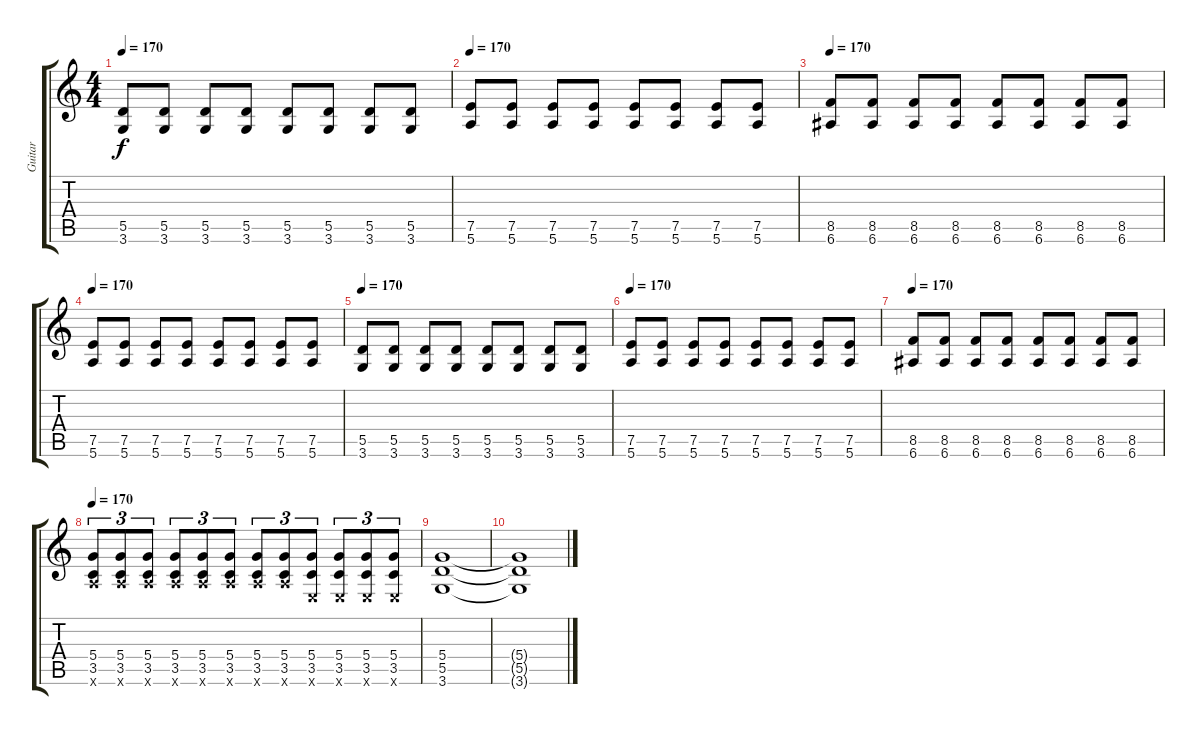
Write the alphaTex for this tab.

\track ("Guitar" "Guitar") {instrument distortionguitar}
\staff {score tabs}
\tuning (E4 B3 G3 D3 A2 E2) {hide}
\ts (4 4)
\tempo 170
\clef g2
\ks c
(5.5 3.6).8{dy f} (5.5 3.6).8 (5.5 3.6).8 (5.5 3.6).8 (5.5 3.6).8 (5.5 3.6).8 (5.5 3.6).8 (5.5 3.6).8 |
\tempo 170
(7.5 5.6).8 (7.5 5.6).8 (7.5 5.6).8 (7.5 5.6).8 (7.5 5.6).8 (7.5 5.6).8 (7.5 5.6).8 (7.5 5.6).8 |
\tempo 170
(8.5 6.6).8 (8.5 6.6).8 (8.5 6.6).8 (8.5 6.6).8 (8.5 6.6).8 (8.5 6.6).8 (8.5 6.6).8 (8.5 6.6).8 |
\tempo 170
(7.5 5.6).8 (7.5 5.6).8 (7.5 5.6).8 (7.5 5.6).8 (7.5 5.6).8 (7.5 5.6).8 (7.5 5.6).8 (7.5 5.6).8 |
\tempo 170
(5.5 3.6).8 (5.5 3.6).8 (5.5 3.6).8 (5.5 3.6).8 (5.5 3.6).8 (5.5 3.6).8 (5.5 3.6).8 (5.5 3.6).8 |
\tempo 170
(7.5 5.6).8 (7.5 5.6).8 (7.5 5.6).8 (7.5 5.6).8 (7.5 5.6).8 (7.5 5.6).8 (7.5 5.6).8 (7.5 5.6).8 |
\tempo 170
(8.5 6.6).8 (8.5 6.6).8 (8.5 6.6).8 (8.5 6.6).8 (8.5 6.6).8 (8.5 6.6).8 (8.5 6.6).8 (8.5 6.6).8 |
\tempo 170
(5.4 3.5 5.6{x}).8{tu (3 2)} (5.4 3.5 5.6{x}).8{tu (3 2)} (5.4 3.5 5.6{x}).8{tu (3 2)} (5.4 3.5 5.6{x}).8{tu (3 2)} (5.4 3.5 5.6{x}).8{tu (3 2)} (5.4 3.5 5.6{x}).8{tu (3 2)} (5.4 3.5 5.6{x}).8{tu (3 2)} (5.4 3.5 5.6{x}).8{tu (3 2)} (5.4 3.5 0.6{x}).8{tu (3 2)} (5.4 3.5 0.6{x}).8{tu (3 2)} (5.4 3.5 0.6{x}).8{tu (3 2)} (5.4 3.5 0.6{x}).8{tu (3 2)} |
(5.4 5.5 3.6).1 |
(5.4{t} 5.5{t} 3.6{t}).1
